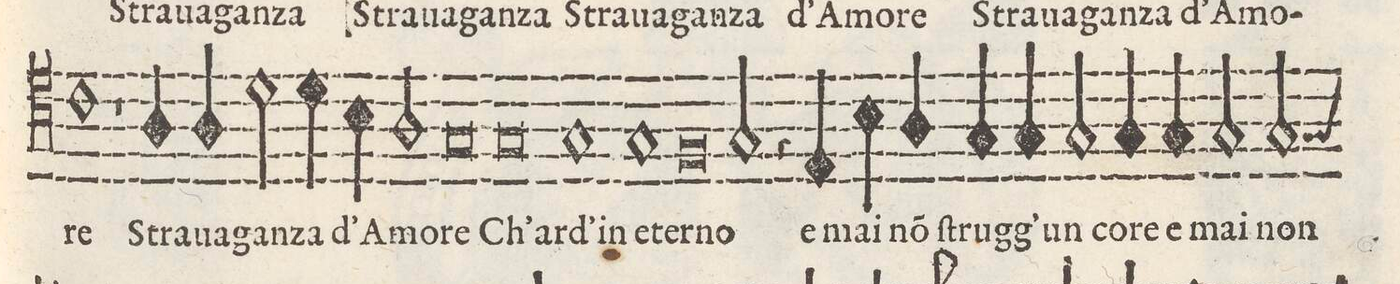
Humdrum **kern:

**kern	**text
*I"TENORE	*
*clefC4	*
*k[]	*
*met(C)	*
*M2/1	*
1c	-re
1r	.
=33-	=33-
4A/	Stra-
4A/	-ua-
2d\	-gan-
4d\	-za
4B\	d`A-
2A/	-mo-
=34-	=34-
0G	-re
=35-	=35-
0G	Ch`ar-
=36-	=36-
1G	-d`in
1G	e-
=37-	=37-
0F	-ter-
=38-	=38-
2G/	-no
4r	.
4E/	e
4B\	mai
4A/	nõ(n)
4G/	ſtrug-
4G/	-g` un
=39-	=39-
2G/	co-
4G/	-re
4G/	e
2G/	mai
2G/	non
*custos:G	*
=40-	=40-
*-	*-
